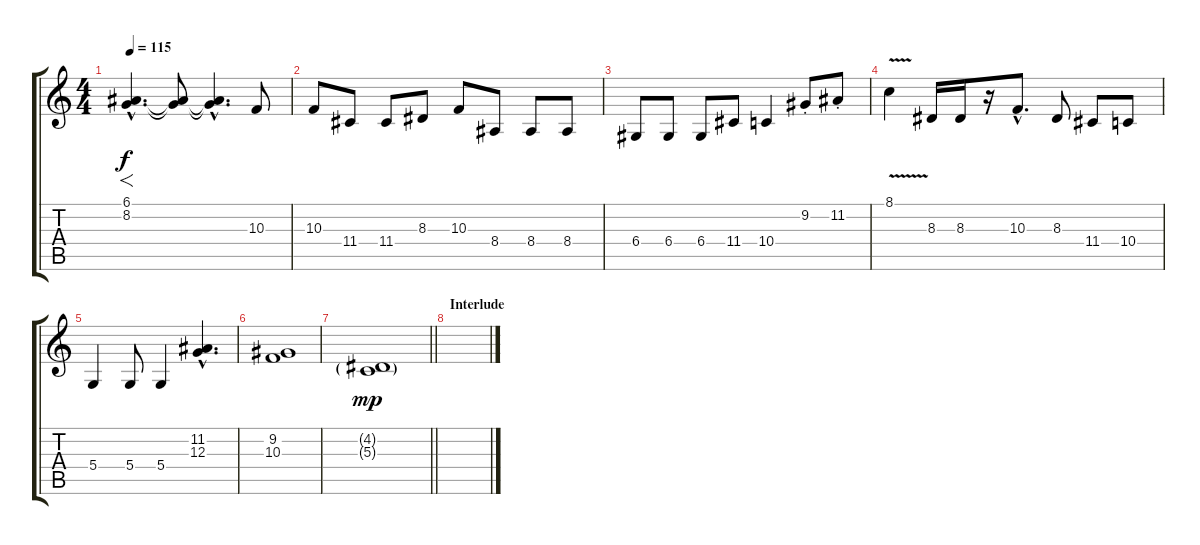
\track "" {instrument trombone}
\staff {score tabs}
\tuning (E4 B3 G3 D3 A2 E2) {hide}
\ts (4 4)
\tempo 115
\clef g2
\ks c
(6.1{hac} 8.2{hac}).4{f d dy f} (6.1{t} 8.2{t}).8 (6.1{hac t} 8.2{hac t}).4{d} 10.3.8 |
10.3.8 11.4.8 11.4.8 8.3.8 10.3.8 8.4.8 8.4.8 8.4.8 |
6.4.8 6.4.8 6.4.8 11.4.8 10.4.4 9.2{st}.8 11.2{st}.8 |
8.1{v}.4 8.3.16 8.3.16 r.16 10.3{hac}.8{d} 8.3.8 11.4.8 10.4.8 |
5.4.4 5.4.8 5.4.4 (11.2{hac} 12.3{hac}).4{d} |
(9.2 10.3).1 |
\barLineRight lightlight
(4.2{g} 5.3{g}).1{dy mp} |
\section ("" "Interlude")
